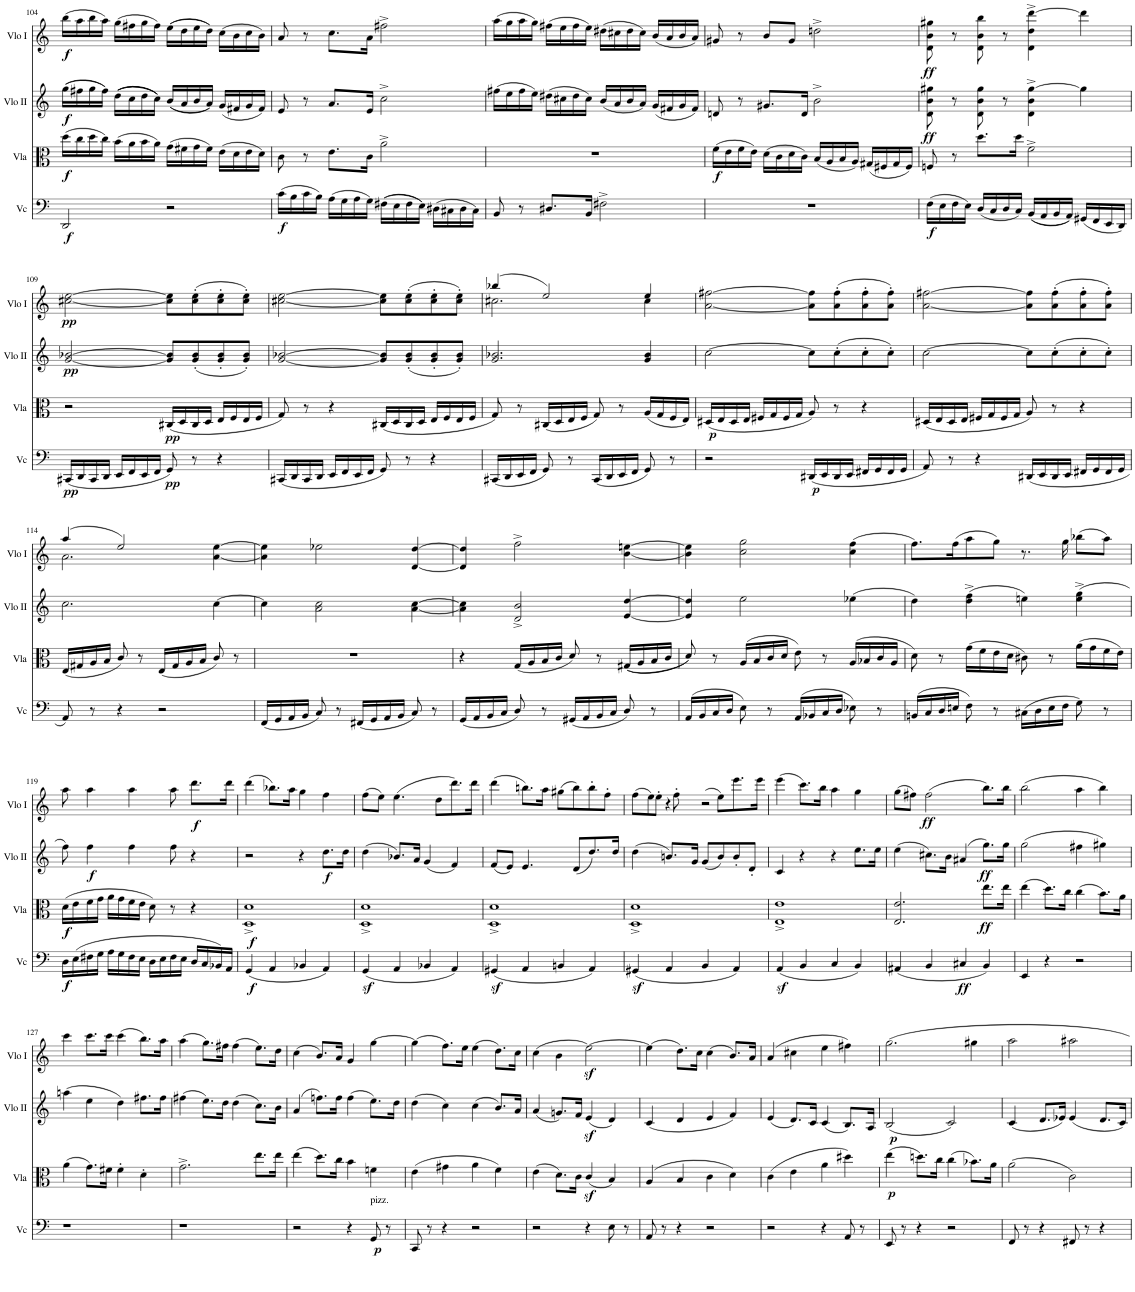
**kern	**dynam	**kern	**dynam	**kern	**dynam	**kern	**dynam
*part4	*part4	*part3	*part3	*part2	*part2	*part1	*part1
*staff4	*staff4	*staff3	*staff3	*staff2	*staff2	*staff1	*staff1
*I"Violoncello	*	*I"Viola	*	*I"Violino II	*	*I"Violino I	*
*I'Vc	*	*I'Vla	*	*I'Vlo II	*	*I'Vlo I	*
!!LO:PB:g=z
*clefF4	*	*clefC3	*	*clefG2	*	*clefG2	*
*k[]	*	*k[]	*	*k[]	*	*k[]	*
*M4/4	*	*M4/4	*	*M4/4	*	*M4/4	*
*met(c)	*	*met(c)	*	*met(c)	*	*met(c)	*
=104	=104	=104	=104	=104	=104	=104	=104
!	!LO:DY:b	!	!LO:DY:b	!	!LO:DY:b	!	!LO:DY:b
2DD/	f	(16dd\LL	f	((16gg\LL	f	(16bb\LL	f
.	.	16cc\	.	16ff#X\	.	16aa\	.
.	.	16dd\	.	16gg\	.	16bb\	.
.	.	16cc\JJ)	.	16ff#\JJ))	.	16aa\JJ)	.
.	.	(16b\LL	.	(((16dd\LL	.	(16gg\LL	.
.	.	16a\	.	16cc\	.	16ff#X\	.
.	.	16b\	.	16dd\	.	16gg\	.
.	.	16a\JJ)	.	16cc\JJ)))	.	16ff#\JJ)	.
2r	.	(16g\LL	.	((16b/LL	.	((16ee\LL	.
.	.	16f#X\	.	16a/	.	16dd\	.
.	.	16g\	.	16b/	.	16ee\	.
.	.	16f#\JJ)	.	16a/JJ))	.	16dd\JJ))	.
.	.	(16e\LL	.	(16g/LL	.	(16cc\LL	.
.	.	16d\	.	16f#X/	.	16b\	.
.	.	16e\	.	16g/	.	16cc\	.
.	.	16d\JJ)	.	16f#/JJ)	.	16b\JJ)	.
=105	=105	=105	=105	=105	=105	=105	=105
!	!LO:DY:b	!	!	!	!	!	!
(16c\LL	f	8c\	.	8e/	.	8a/	.
16B\	.	.	.	.	.	.	.
16c\	.	8r	.	8r	.	8r	.
16B\JJ)	.	.	.	.	.	.	.
(16A\LL	.	8.e\L	.	8.a/L	.	8.cc\L	.
16G\	.	.	.	.	.	.	.
16A\	.	.	.	.	.	.	.
16G\JJ)	.	16c\Jk	.	16e/Jk	.	16a\Jk	.
((16F#X\LL	.	2a^\	.	2cc^\	.	2ff#X^\	.
16E\	.	.	.	.	.	.	.
16F#\	.	.	.	.	.	.	.
16E\JJ))	.	.	.	.	.	.	.
(16D#X\LL	.	.	.	.	.	.	.
16C#X\	.	.	.	.	.	.	.
16D#\	.	.	.	.	.	.	.
16C#\JJ)	.	.	.	.	.	.	.
=106	=106	=106	=106	=106	=106	=106	=106
8BB/	.	1r	.	(16ff#X\LL	.	(16aa\LL	.
.	.	.	.	16ee\	.	16gg\	.
8r	.	.	.	16ff#\	.	16aa\	.
.	.	.	.	16ee\JJ)	.	16gg\JJ)	.
8.D#X/L	.	.	.	(16dd#X\LL	.	(16ff#X\LL	.
.	.	.	.	16cc#X\	.	16ee\	.
.	.	.	.	16dd#\	.	16ff#\	.
16BB/Jk	.	.	.	16cc#\JJ)	.	16ee\JJ)	.
2F#X^\	.	.	.	(16b/LL	.	(16dd#X\LL	.
.	.	.	.	16a/	.	16cc#X\	.
.	.	.	.	16b/	.	16dd#\	.
.	.	.	.	16a/JJ)	.	16cc#\JJ)	.
.	.	.	.	(16g/LL	.	(16b/LL	.
.	.	.	.	16f#X/	.	16a/	.
.	.	.	.	16g/	.	16b/	.
.	.	.	.	16f#/JJ)	.	16a/JJ)	.
=107	=107	=107	=107	=107	=107	=107	=107
!	!	!	!LO:DY:b	!	!	!	!
1r	.	(16f\LL	f	8dn/	.	8g#X/	.
.	.	16e\	.	.	.	.	.
.	.	16f\	.	8r	.	8r	.
.	.	16e\JJ)	.	.	.	.	.
.	.	(16d\LL	.	8.g#X/L	.	8b/L	.
.	.	16c\	.	.	.	.	.
.	.	16d\	.	.	.	8g#/J	.
.	.	16c\JJ)	.	16d/Jk	.	.	.
.	.	(16B/LL	.	2b^\	.	2ddn^\	.
.	.	16A/	.	.	.	.	.
.	.	16B/	.	.	.	.	.
.	.	16A/JJ)	.	.	.	.	.
.	.	(16G#X/LL	.	.	.	.	.
.	.	16F#X/	.	.	.	.	.
.	.	16G#/	.	.	.	.	.
.	.	16F#/JJ)	.	.	.	.	.
=108	=108	=108	=108	=108	=108	=108	=108
!	!LO:DY:b	!	!	!	!LO:DY:b	!	!LO:DY:b
(16F\LL	f	8Fn/	.	8d\ 8b\ 8gg#X\	ff	8d\ 8b\ 8gg#X\	ff
16E\	.	.	.	.	.	.	.
16F\	.	8r	.	8r	.	8r	.
16E\JJ)	.	.	.	.	.	.	.
(16D/LL	.	8.dd\L	.	8d\ 8b\ 8gg#\	.	8d\ 8b\ 8bb\	.
16C/	.	.	.	.	.	.	.
16D/	.	.	.	8r	.	8r	.
16C/JJ)	.	16dd\Jk	.	.	.	.	.
((16BB/LL	.	2f^\	.	4d\^ 4b\^ [4gg#\^	.	4d\^ 4dd\^ [4ddd\^	.
16AA/	.	.	.	.	.	.	.
16BB/	.	.	.	.	.	.	.
16AA/JJ))	.	.	.	.	.	.	.
(16GG#X/LL	.	.	.	4gg#\]	.	4ddd\]	.
16FF/	.	.	.	.	.	.	.
16EE/	.	.	.	.	.	.	.
16DD/JJ)	.	.	.	.	.	.	.
!!LO:LB:g=z
=109	=109	=109	=109	=109	=109	=109	=109
!	!LO:DY:b	!	!	!	!LO:DY:b	!	!LO:DY:b
(16CC#X/LL	pp	2r	.	[2g/ [2b-X/	pp	[2cc#X\ [2ee\	pp
16DD/	.	.	.	.	.	.	.
16CC#/	.	.	.	.	.	.	.
16DD/JJ	.	.	.	.	.	.	.
16EE/LL	.	.	.	.	.	.	.
16FF/	.	.	.	.	.	.	.
16EE/	.	.	.	.	.	.	.
16FF/JJ	.	.	.	.	.	.	.
!	!LO:DY:b	!	!LO:DY:b	!	!	!	!
8GG/)	pp	(16C#X/LL	pp	8g/] 8b-/]L	.	8cc#\] 8ee\]L	.
.	.	16D/	.	.	.	.	.
8r	.	16C#/	.	(8g/' 8b-/'	.	(8cc#\' 8ee\'	.
.	.	16D/JJ	.	.	.	.	.
4r	.	16E/LL	.	8g/' 8b-/'	.	8cc#\' 8ee\'	.
.	.	16F/	.	.	.	.	.
.	.	16E/	.	8g/' 8b-/'J)	.	8cc#\' 8ee\'J)	.
.	.	16F/JJ	.	.	.	.	.
=110	=110	=110	=110	=110	=110	=110	=110
(16CC#X/LL	.	8G/)	.	[2g/ [2b-X/	.	[2cc#X\ [2ee\	.
16DD/	.	.	.	.	.	.	.
16CC#/	.	8r	.	.	.	.	.
16DD/JJ	.	.	.	.	.	.	.
16EE/LL	.	4r	.	.	.	.	.
16FF/	.	.	.	.	.	.	.
16EE/	.	.	.	.	.	.	.
16FF/JJ	.	.	.	.	.	.	.
8GG/)	.	(16C#X/LL	.	8g/] 8b-/]L	.	8cc#\] 8ee\]L	.
.	.	16D/	.	.	.	.	.
8r	.	16C#/	.	(8g/' 8b-/'	.	(8cc#\' 8ee\'	.
.	.	16D/JJ	.	.	.	.	.
4r	.	16E/LL	.	8g/' 8b-/'	.	8cc#\' 8ee\'	.
.	.	16F/	.	.	.	.	.
.	.	16E/	.	8g/' 8b-/'J)	.	8cc#\' 8ee\'J)	.
.	.	16F/JJ	.	.	.	.	.
=111	=111	=111	=111	=111	=111	=111	=111
*	*	*	*	*	*	*^	*
(16CC#X/LL	.	8G/)	.	2.g/ 2.b-X/	.	(4bb-X/	2.cc#X\	.
16DD/	.	.	.	.	.	.	.	.
16EE/	.	8r	.	.	.	.	.	.
16FF/JJ	.	.	.	.	.	.	.	.
8GG/)	.	(16C#X/LL	.	.	.	2ee/)	.	.
.	.	16D/	.	.	.	.	.	.
8r	.	16E/	.	.	.	.	.	.
.	.	16F/JJ	.	.	.	.	.	.
(16CC#/LL	.	8G/)	.	.	.	.	.	.
16DD/	.	.	.	.	.	.	.	.
16EE/	.	8r	.	.	.	.	.	.
16FF/JJ	.	.	.	.	.	.	.	.
8GG/)	.	(16A/LL	.	4g/ 4b-/	.	4ee/	4cc#\	.
.	.	16G/	.	.	.	.	.	.
8r	.	16F/	.	.	.	.	.	.
.	.	16E/JJ)	.	.	.	.	.	.
*	*	*	*	*	*	*v	*v	*
=112	=112	=112	=112	=112	=112	=112	=112
!	!	!	!LO:DY:b	!	!	!	!
2r	.	(16D#X/LL	p	[2cc\	.	[2a\ [2ff#X\	.
.	.	16E/	.	.	.	.	.
.	.	16D#/	.	.	.	.	.
.	.	16E/JJ	.	.	.	.	.
.	.	16F#X/LL	.	.	.	.	.
.	.	16G/	.	.	.	.	.
.	.	16F#/	.	.	.	.	.
.	.	16G/JJ	.	.	.	.	.
!	!LO:DY:b	!	!	!	!	!	!
(16DD#X/LL	p	8A/)	.	8cc\L]	.	8a\] 8ff#\]L	.
16EE/	.	.	.	.	.	.	.
16DD#/	.	8r	.	(8cc'\	.	(8a\' 8ff#\'	.
16EE/JJ	.	.	.	.	.	.	.
16FF#X/LL	.	4r	.	8cc'\	.	8a\' 8ff#\'	.
16GG/	.	.	.	.	.	.	.
16FF#/	.	.	.	8cc'\J)	.	8a\' 8ff#\'J)	.
16GG/JJ	.	.	.	.	.	.	.
=113	=113	=113	=113	=113	=113	=113	=113
8AA/)	.	(16D#X/LL	.	[2cc\	.	[2a\ [2ff#X\	.
.	.	16E/	.	.	.	.	.
8r	.	16D#/	.	.	.	.	.
.	.	16E/JJ	.	.	.	.	.
4r	.	16F#X/LL	.	.	.	.	.
.	.	16G/	.	.	.	.	.
.	.	16F#/	.	.	.	.	.
.	.	16G/JJ	.	.	.	.	.
(16DD#X/LL	.	8A/)	.	8cc\L]	.	8a\] 8ff#\]L	.
16EE/	.	.	.	.	.	.	.
16DD#/	.	8r	.	(8cc'\	.	(8a\' 8ff#\'	.
16EE/JJ	.	.	.	.	.	.	.
16FF#X/LL	.	4r	.	8cc'\	.	8a\' 8ff#\'	.
16GG/	.	.	.	.	.	.	.
16FF#/	.	.	.	8cc'\J)	.	8a\' 8ff#\'J)	.
16GG/JJ	.	.	.	.	.	.	.
!!LO:LB:g=z
=114	=114	=114	=114	=114	=114	=114	=114
*	*	*	*	*	*	*^	*
8AA/)	.	(16E/LL	.	2.cc\	.	(4aa/	2.a\	.
.	.	16G#X/	.	.	.	.	.	.
8r	.	16A/	.	.	.	.	.	.
.	.	16B/JJ	.	.	.	.	.	.
4r	.	8c/)	.	.	.	2ee/)	.	.
.	.	8r	.	.	.	.	.	.
2r	.	(16E/LL	.	.	.	.	.	.
.	.	16G#/	.	.	.	.	.	.
.	.	16A/	.	.	.	.	.	.
.	.	16B/JJ	.	.	.	.	.	.
.	.	8c/)	.	[4cc\	.	[4a\ [4ee\	4ryy	.
.	.	8r	.	.	.	.	.	.
*	*	*	*	*	*	*v	*v	*
=115	=115	=115	=115	=115	=115	=115	=115
(16FF/LL	.	1r	.	4cc\]	.	4a\] 4ee\]	.
16GG/	.	.	.	.	.	.	.
16AA/	.	.	.	.	.	.	.
16BB/JJ	.	.	.	.	.	.	.
8C/)	.	.	.	2a\ 2cc\	.	2ee-X\	.
8r	.	.	.	.	.	.	.
(16FF#X/LL	.	.	.	.	.	.	.
16GG/	.	.	.	.	.	.	.
16AA/	.	.	.	.	.	.	.
16BB/JJ	.	.	.	.	.	.	.
8C/)	.	.	.	[4a\ [4cc\	.	[4d/ [4dd/	.
8r	.	.	.	.	.	.	.
=116	=116	=116	=116	=116	=116	=116	=116
(16GG/LL	.	4r	.	4a\] 4cc\]	.	4d/] 4dd/]	.
16AA/	.	.	.	.	.	.	.
16BB/	.	.	.	.	.	.	.
16C/JJ	.	.	.	.	.	.	.
8D/)	.	(16G/LL	.	2d/^ 2b/^	.	2ff^\	.
.	.	16A/	.	.	.	.	.
8r	.	16B/	.	.	.	.	.
.	.	16c/JJ	.	.	.	.	.
(16GG#X/LL	.	8d/)	.	.	.	.	.
16AA/	.	.	.	.	.	.	.
16BB/	.	8r	.	.	.	.	.
16C/JJ	.	.	.	.	.	.	.
8D/)	.	((16G#X/LL	.	[4e/ [4dd/	.	[4b\ [4een\	.
.	.	16A/	.	.	.	.	.
8r	.	16B/	.	.	.	.	.
.	.	16c/JJ	.	.	.	.	.
=117	=117	=117	=117	=117	=117	=117	=117
(16AA/LL	.	8d/))	.	4e/] 4dd/]	.	4b\] 4ee\]	.
16BB/	.	.	.	.	.	.	.
16C/	.	8r	.	.	.	.	.
16D/JJ	.	.	.	.	.	.	.
8E\)	.	(16A/LL	.	2ee\	.	2cc\ 2gg\	.
.	.	16B/	.	.	.	.	.
8r	.	16c/	.	.	.	.	.
.	.	16d/JJ	.	.	.	.	.
(16AA/LL	.	8e\)	.	.	.	.	.
16BB-X/	.	.	.	.	.	.	.
16C/	.	8r	.	.	.	.	.
16D/JJ	.	.	.	.	.	.	.
8E-X\)	.	(16A/LL	.	(4ee-X\	.	(4cc\ 4ff\	.
.	.	16B-X/	.	.	.	.	.
8r	.	16c/	.	.	.	.	.
.	.	16A/JJ	.	.	.	.	.
=118	=118	=118	=118	=118	=118	=118	=118
(16BBn/LL	.	8d\)	.	4dd\)	.	8.ff\L)	.
16C/	.	.	.	.	.	.	.
16D/	.	8r	.	.	.	.	.
16En/JJ	.	.	.	.	.	(16ff\K	.
8F\)	.	(16g\LL	.	(4dd\^ 4ff\^	.	8aa\	.
.	.	16f\	.	.	.	.	.
8r	.	16e\	.	.	.	8gg\J)	.
.	.	16d\JJ	.	.	.	.	.
(16C#X\LL	.	8c#X\)	.	4een\)	.	8.r	.
16D\	.	.	.	.	.	.	.
16E\	.	8r	.	.	.	.	.
16F\JJ	.	.	.	.	.	16gg\	.
8G\)	.	(16a\LL	.	(4ee\^ 4gg\^	.	(8bb-X\L	.
.	.	16g\	.	.	.	.	.
8r	.	16f\	.	.	.	8aa\J)	.
.	.	16e\JJ)	.	.	.	.	.
!!LO:LB:g=z
=119	=119	=119	=119	=119	=119	=119	=119
!	!LO:DY:b	!	!LO:DY:b	!	!	!	!
16D\LL	f	(16d\LL	f	8ff\)	.	8aa\	.
(16E\	.	16e\	.	.	.	.	.
!	!	!	!	!	!LO:DY:b	!	!
16F#X\	.	16f\	.	4ff\	f	4aa\	.
16G\JJ	.	16g\JJ	.	.	.	.	.
16A\LL	.	16a\LL	.	.	.	.	.
16G\	.	16g\	.	.	.	.	.
16F#\	.	16f\	.	4ff\	.	4aa\	.
16E\JJ	.	16e\JJ	.	.	.	.	.
16D\LL	.	8d\)	.	.	.	.	.
16E\	.	.	.	.	.	.	.
16F#\	.	8r	.	8ff\	.	8aa\	.
16E\JJ	.	.	.	.	.	.	.
!	!	!	!	!	!	!	!LO:DY:b
16D/LL	.	4r	.	4r	.	8.ddd\L	f
16C/	.	.	.	.	.	.	.
16BB-X/)	.	.	.	.	.	.	.
16AA/JJ	.	.	.	.	.	16ddd\Jk	.
=120	=120	=120	=120	=120	=120	=120	=120
!	!LO:DY:b	!	!LO:DY:b	!	!	!	!
(4GG/	f	1D^ 1d^	f	2r	.	(4ddd\	.
4AA/	.	.	.	.	.	8.bb-X\L)	.
.	.	.	.	.	.	16aa\Jk	.
4BB-X/	.	.	.	4r	.	4gg\	.
!	!	!	!	!	!LO:DY:b	!	!
4AA/)	.	.	.	8.dd\L	f	4ff\	.
.	.	.	.	16dd\Jk	.	.	.
=121	=121	=121	=121	=121	=121	=121	=121
(4GGz</	.	1D^ 1d^	.	(4dd\	.	(8ff\L	.
.	.	.	.	.	.	8ee\J)	.
4AA/	.	.	.	8.b-X/L)	.	(4.ee\	.
.	.	.	.	16a/Jk	.	.	.
4BB-X/	.	.	.	(4g/	.	.	.
.	.	.	.	.	.	8dd\L	.
4AA/)	.	.	.	4f/)	.	8.ddd\)	.
.	.	.	.	.	.	16ddd\Jk	.
=122	=122	=122	=122	=122	=122	=122	=122
(4GG#Xz</	.	1D^ 1d^	.	(8f/L	.	(4ddd\	.
.	.	.	.	8e/J)	.	.	.
4AA/	.	.	.	4.e/	.	8.bbn\L)	.
.	.	.	.	.	.	16aa\Jk	.
4BBn/	.	.	.	.	.	(8gg#X\L	.
.	.	.	.	(8d/L	.	8bb\)	.
4AA/)	.	.	.	8.dd/)	.	8bb'\	.
.	.	.	.	.	.	8ff'\J	.
.	.	.	.	16dd/Jk	.	.	.
=123	=123	=123	=123	=123	=123	=123	=123
(4GG#Xz</	.	1D^ 1d^	.	(4dd\	.	(8ff\L	.
.	.	.	.	.	.	8ee\)	.
4AA/	.	.	.	8.bn/L)	.	8ee'\J	.
.	.	.	.	.	.	4r	.
.	.	.	.	16g/Jk	.	.	.
4BB/	.	.	.	(8g/L	.	.	.
.	.	.	.	8b/)	.	8ff'\	.
4AA/)	.	.	.	8b'/	.	2r	.
.	.	.	.	8d'/J	.	.	.
2ryy	.	2ryy	.	2ryy	.	.	.
.	.	.	.	.	.	(8ee\L	.
.	.	.	.	.	.	8.eee\	.
8ryy	.	8ryy	.	8ryy	.	.	.
.	.	.	.	.	.	16eee\Jk	.
=124	=124	=124	=124	=124	=124	=124	=124
(4AAz</	.	1E^ 1e^	.	4c/	.	(4eee\	.
4BB/	.	.	.	4r	.	8.ccc\L)	.
.	.	.	.	.	.	16bb\Jk	.
4C/	.	.	.	4r	.	4aa\	.
4BB/)	.	.	.	8.ee\L	.	4gg\	.
.	.	.	.	16ee\Jk	.	.	.
=125	=125	=125	=125	=125	=125	=125	=125
(4AA#X/	.	2.E/ 2.e/	.	(4ee\	.	(8gg\L	.
.	.	.	.	.	.	8ff#X\J)	.
!	!	!	!	!	!	!	!LO:DY:b
4BB/	.	.	.	8.cc#X\L)	.	(2ff#\	ff
.	.	.	.	16b\Jk	.	.	.
!	!LO:DY:b	!	!	!	!	!	!
4C#X/	ff	.	.	(4a#X/	.	.	.
!	!	!	!LO:DY:b	!	!LO:DY:b	!	!
4BB/)	.	8.ee\L	ff	8.gg\L)	ff	8.bb\L)	.
.	.	16ee\Jk	.	16gg\Jk	.	16bb\Jk	.
=126	=126	=126	=126	=126	=126	=126	=126
4EE/	.	(4ee\	.	(2gg\	.	(2bb\	.
4r	.	8.dd\L)	.	.	.	.	.
.	.	16cc\Jk	.	.	.	.	.
2r	.	(4cc\	.	4ff#X\	.	4aa\	.
.	.	8.b\L)	.	4gg#X\)	.	4bb\)	.
.	.	16a\Jk	.	.	.	.	.
!!LO:LB:g=z
=127	=127	=127	=127	=127	=127	=127	=127
1r	.	(4a\	.	(4aan\	.	4ccc\	.
.	.	8.g\L)	.	4ee\	.	8.ccc\L	.
.	.	16f#X\Jk	.	.	.	16ccc\Jk	.
.	.	4f#'\	.	4dd\)	.	(4ccc\	.
.	.	4d'\	.	8.ff#X\L	.	8.bb\L)	.
.	.	.	.	16ff#\Jk	.	16aa\Jk	.
=128	=128	=128	=128	=128	=128	=128	=128
1r	.	2.g^\	.	(4ff#X\	.	(4aa\	.
.	.	.	.	8.ee\L)	.	8.gg\L)	.
.	.	.	.	16dd\Jk	.	16ff#X\Jk	.
.	.	.	.	(4dd\	.	(4ff#\	.
.	.	8.ee\L	.	8.cc\L)	.	8.ee\L)	.
.	.	16ee\Jk	.	16b\Jk	.	16dd\Jk	.
=129	=129	=129	=129	=129	=129	=129	=129
2r	.	(4ee\	.	(4a/	.	(4cc\	.
.	.	8.dd\L)	.	8.ffn\L)	.	8.b/L)	.
.	.	16cc\Jk	.	16ff\Jk	.	16a/Jk	.
4r	.	4b\	.	(4ff\	.	4g/	.
!LO:TX:a:t=pizz.	!	!	!	!	!	!	!
!	!LO:DY:b	!	!	!	!	!	!
8GG/	p	4fn\	.	8.ee\L)	.	[4gg\	.
8r	.	.	.	.	.	.	.
.	.	.	.	16dd\Jk	.	.	.
=130	=130	=130	=130	=130	=130	=130	=130
8CC/	.	(4e\	.	(4dd\	.	(4gg\]	.
8r	.	.	.	.	.	.	.
4r	.	4g#X\	.	4cc\)	.	8.ff\L)	.
.	.	.	.	.	.	16ee\Jk	.
2r	.	4a\	.	(4cc\	.	(4ee\	.
.	.	4f\)	.	8.b/L)	.	8.dd\L)	.
.	.	.	.	16a/Jk	.	16cc\Jk	.
=131	=131	=131	=131	=131	=131	=131	=131
2r	.	(4e\	.	(4a/	.	(4cc\	.
.	.	8.d\L)	.	8.gn/L)	.	4b\	.
.	.	16c\Jk	.	16f/Jk	.	.	.
4r	.	(4cz</	.	(4ez</	.	[2eez<\)	.
8E\	.	4B/)	.	4d/)	.	.	.
8r	.	.	.	.	.	.	.
=132	=132	=132	=132	=132	=132	=132	=132
8AA/	.	(4A/	.	(4c/	.	(4ee\]	.
8r	.	.	.	.	.	.	.
4r	.	4B/	.	4d/	.	8.dd\L)	.
.	.	.	.	.	.	16cc\Jk	.
2r	.	4c\	.	4e/	.	(4cc\	.
.	.	4d\)	.	4f/)	.	8.b/L)	.
.	.	.	.	.	.	16a/Jk	.
=133	=133	=133	=133	=133	=133	=133	=133
2r	.	(4c\	.	(4e/	.	(4a/	.
.	.	4e\	.	8.d/L)	.	4cc#X\	.
.	.	.	.	16c/Jk	.	.	.
4r	.	4a\	.	(4c/	.	4ee\	.
8AA/	.	4dd#X\)	.	8.B/L)	.	4ff#X\)	.
8r	.	.	.	.	.	.	.
.	.	.	.	16A/Jk	.	.	.
=134	=134	=134	=134	=134	=134	=134	=134
!	!	!	!LO:DY:b	!	!LO:DY:b	!	!
8EE/	.	(4ee\	p	(2B/	p	2.gg\	.
8r	.	.	.	.	.	.	.
4r	.	8.ddn\L)	.	.	.	.	.
.	.	16cc\Jk	.	.	.	.	.
2r	.	(4cc\	.	2c/)	.	.	.
.	.	8.b-X\L)	.	.	.	4gg#X\	.
.	.	16a\Jk	.	.	.	.	.
=135	=135	=135	=135	=135	=135	=135	=135
8FF/	.	(2a\	.	(4c/	.	2aa\	.
8r	.	.	.	.	.	.	.
4r	.	.	.	8.d/L	.	.	.
.	.	.	.	16e-X/Jk)	.	.	.
8FF#X/	.	2c\)	.	(4e-/	.	2aa#X\	.
8r	.	.	.	.	.	.	.
4r	.	.	.	8.d/L	.	.	.
.	.	.	.	16c/Jk)	.	.	.
=	=	=	=	=	=	=	=
*-	*-	*-	*-	*-	*-	*-	*-
